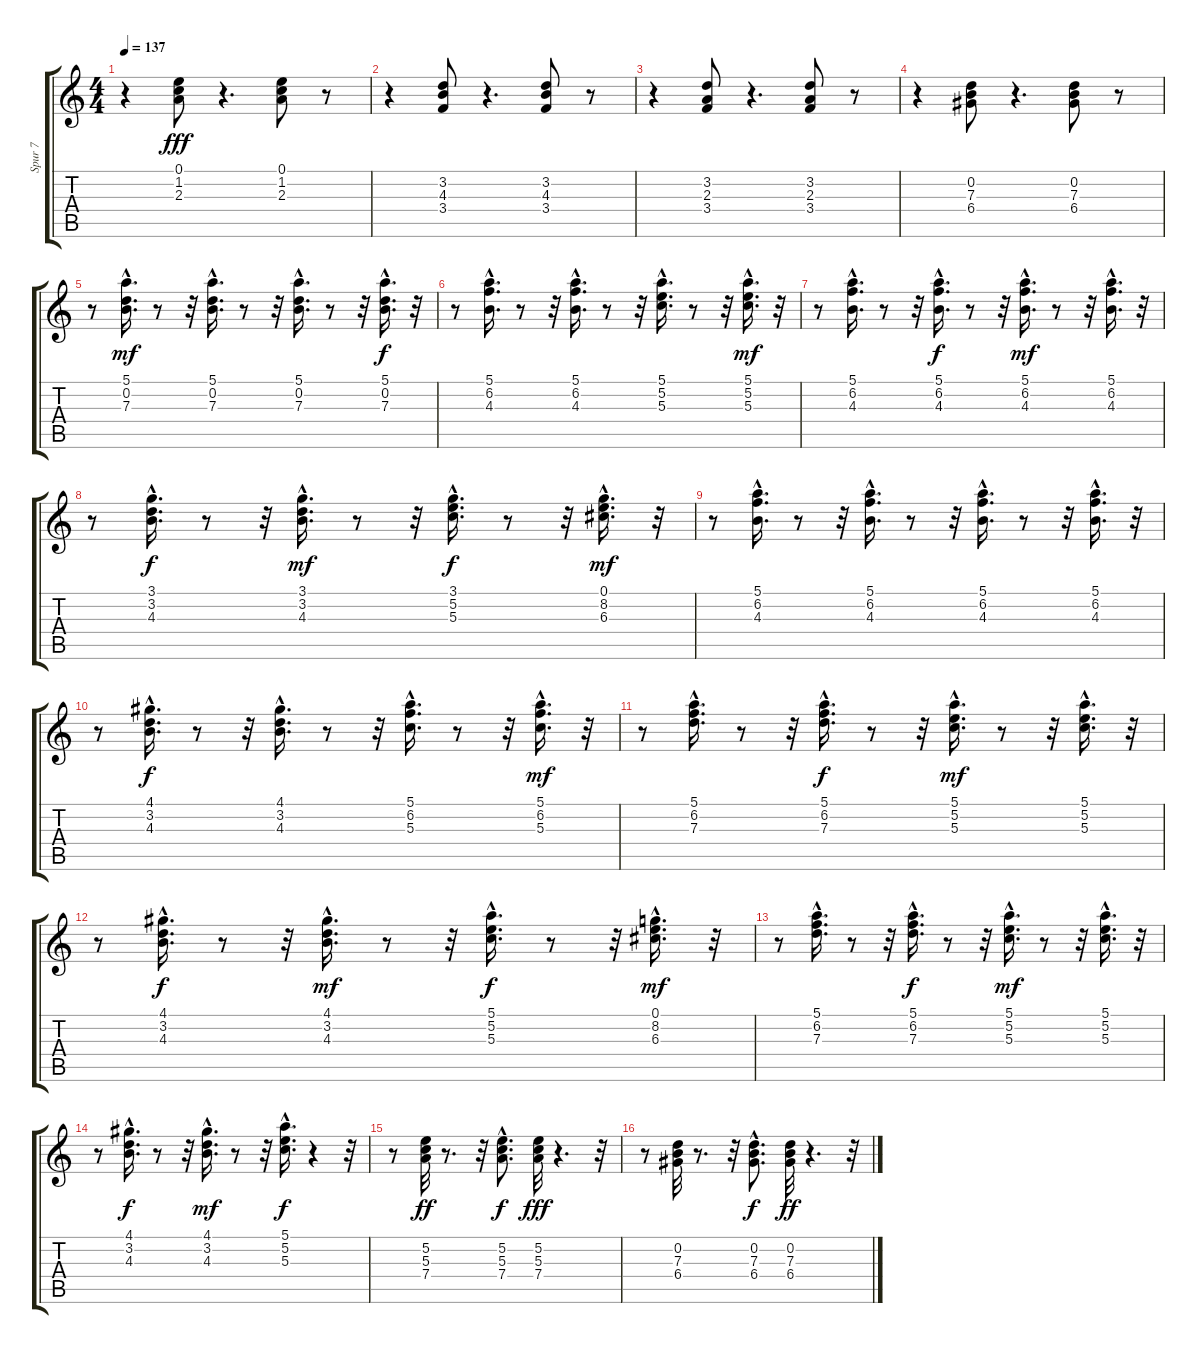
\track ("Spur 7" "Spur 7") {instrument acousticguitarsteel}
\staff {score tabs}
\tuning (E4 B3 G3 D3 A2 E2) {hide}
\ts (4 4)
\tempo 137
\clef g2
\ks c
r.4{dy fff} (0.1 1.2 2.3).8 r.4{d} (0.1 1.2 2.3).8 r.8 |
r.4 (3.2 4.3 3.4).8 r.4{d} (3.2 4.3 3.4).8 r.8 |
r.4 (3.2 2.3 3.4).8 r.4{d} (3.2 2.3 3.4).8 r.8 |
r.4 (0.2 7.3 6.4).8 r.4{d} (0.2 7.3 6.4).8 r.8 |
r.8 (5.1{hac} 0.2{hac} 7.3{hac}).16{d dy mf} r.8 r.32 (5.1{hac} 0.2{hac} 7.3{hac}).16{d} r.8 r.32 (5.1{hac} 0.2{hac} 7.3{hac}).16{d} r.8 r.32 (5.1{hac} 0.2{hac} 7.3{hac}).16{d dy f} r.32 |
r.8 (5.1{hac} 6.2{hac} 4.3{hac}).16{d} r.8 r.32 (5.1{hac} 6.2{hac} 4.3{hac}).16{d} r.8 r.32 (5.1{hac} 5.2{hac} 5.3{hac}).16{d} r.8 r.32 (5.1{hac} 5.2{hac} 5.3{hac}).16{d dy mf} r.32 |
r.8 (5.1{hac} 6.2{hac} 4.3{hac}).16{d} r.8 r.32 (5.1{hac} 6.2{hac} 4.3{hac}).16{d dy f} r.8 r.32 (5.1{hac} 6.2{hac} 4.3{hac}).16{d dy mf} r.8 r.32 (5.1{hac} 6.2{hac} 4.3{hac}).16{d} r.32 |
r.8 (3.1{hac} 3.2{hac} 4.3{hac}).16{d dy f} r.8 r.32 (3.1{hac} 3.2{hac} 4.3{hac}).16{d dy mf} r.8 r.32 (3.1{hac} 5.2{hac} 5.3{hac}).16{d dy f} r.8 r.32 (0.1{hac} 8.2{hac} 6.3{hac}).16{d dy mf} r.32 |
r.8 (5.1{hac} 6.2{hac} 4.3{hac}).16{d} r.8 r.32 (5.1{hac} 6.2{hac} 4.3{hac}).16{d} r.8 r.32 (5.1{hac} 6.2{hac} 4.3{hac}).16{d} r.8 r.32 (5.1{hac} 6.2{hac} 4.3{hac}).16{d} r.32 |
r.8 (4.1{hac} 3.2{hac} 4.3{hac}).16{d dy f} r.8 r.32 (4.1{hac} 3.2{hac} 4.3{hac}).16{d} r.8 r.32 (5.1{hac} 6.2{hac} 5.3{hac}).16{d} r.8 r.32 (5.1{hac} 6.2{hac} 5.3{hac}).16{d dy mf} r.32 |
r.8 (5.1{hac} 6.2{hac} 7.3{hac}).16{d} r.8 r.32 (5.1{hac} 6.2{hac} 7.3{hac}).16{d dy f} r.8 r.32 (5.1{hac} 5.2{hac} 5.3{hac}).16{d dy mf} r.8 r.32 (5.1{hac} 5.2{hac} 5.3{hac}).16{d} r.32 |
r.8 (4.1{hac} 3.2{hac} 4.3{hac}).16{d dy f} r.8 r.32 (4.1{hac} 3.2{hac} 4.3{hac}).16{d dy mf} r.8 r.32 (5.1{hac} 5.2{hac} 5.3{hac}).16{d dy f} r.8 r.32 (0.1{hac} 8.2{hac} 6.3{hac}).16{d dy mf} r.32 |
r.8 (5.1{hac} 6.2{hac} 7.3{hac}).16{d} r.8 r.32 (5.1{hac} 6.2{hac} 7.3{hac}).16{d dy f} r.8 r.32 (5.1{hac} 5.2{hac} 5.3{hac}).16{d dy mf} r.8 r.32 (5.1{hac} 5.2{hac} 5.3{hac}).16{d} r.32 |
r.8 (4.1{hac} 3.2{hac} 4.3{hac}).16{d dy f} r.8 r.32 (4.1{hac} 3.2{hac} 4.3{hac}).16{d dy mf} r.8 r.32 (5.1{hac} 5.2{hac} 5.3{hac}).16{d dy f} r.4 r.32 |
r.8 (5.2 5.3 7.4).32{dy ff} r.8{d} r.32 (5.2{hac} 5.3{hac} 7.4{hac}).8{d dy f} (5.2 5.3 7.4).32{dy fff} r.4{d} r.32 |
r.8 (0.2 7.3 6.4).32 r.8{d} r.32 (0.2{hac} 7.3{hac} 6.4{hac}).8{d dy f} (0.2 7.3 6.4).32{dy ff} r.4{d} r.32
